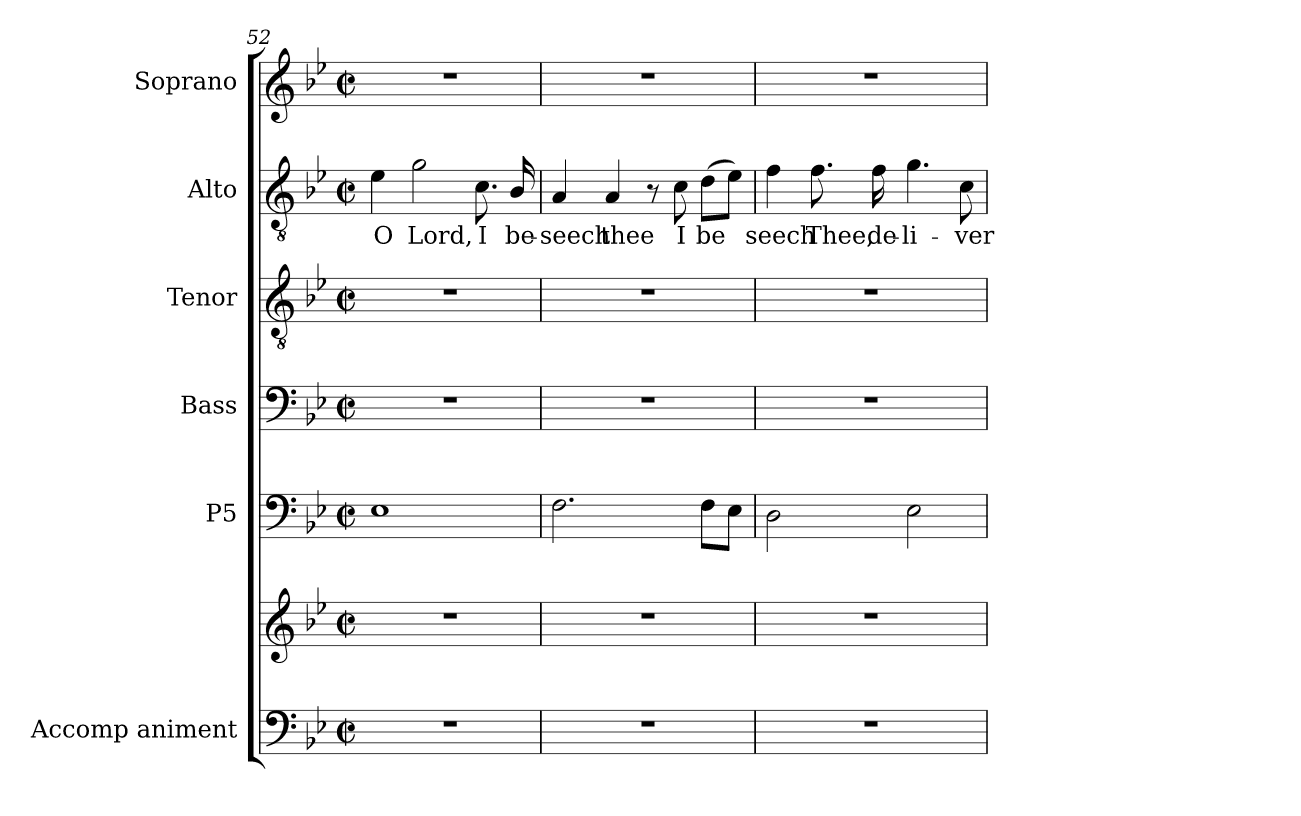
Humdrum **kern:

**kern	**kern	**kern	**kern	**kern	**kern	**text	**kern
*part6	*part6	*part5	*part4	*part3	*part2	*part2	*part1
*staff7	*staff6	*staff5	*staff4	*staff3	*staff2	*staff2	*staff1
*I"Accomp animent	*	*I"P5	*I"Bass	*I"Tenor	*I"Alto	*	*I"Soprano
*	*	*	*I'B.	*I'T.	*I'A.	*	*I'S.
*clefF4	*clefG2	*clefF4	*clefF4	*clefGv2	*clefGv2	*	*clefG2
*	*	*	*	*ITrd7c12	*ITrd7c12	*	*
*k[b-e-]	*k[b-e-]	*k[b-e-]	*k[b-e-]	*k[b-e-]	*k[b-e-]	*	*k[b-e-]
*B-:	*B-:	*B-:	*B-:	*B-:	*B-:	*	*B-:
*M2/2	*M2/2	*M2/2	*M2/2	*M2/2	*M2/2	*	*M2/2
*met(c|)	*met(c|)	*met(c|)	*met(c|)	*met(c|)	*met(c|)	*	*met(c|)
=52	=52	=52	=52	=52	=52	=52	=52
!	!	!	!	!	!	!LO:LY:b:color=#000000	!
1r	1r	1E-i	1r	1r	4E-i\	O	1r
!	!	!	!	!	!	!LO:LY:b:color=#000000	!
.	.	.	.	.	2Gi\	Lord,	.
!	!	!	!	!	!	!LO:LY:b:color=#000000	!
.	.	.	.	.	8.Ci\	I	.
!	!	!	!	!	!	!LO:LY:b:color=#000000	!
.	.	.	.	.	16BB-i/	be-	.
=53	=53	=53	=53	=53	=53	=53	=53
!	!	!	!	!	!	!LO:LY:b:color=#000000	!
1r	1r	2.Fi\	1r	1r	4AAi/	-seech	1r
!	!	!	!	!	!	!LO:LY:b:color=#000000	!
.	.	.	.	.	4AAi/	thee	.
.	.	.	.	.	8r	.	.
!	!	!	!	!	!	!LO:LY:b:color=#000000	!
.	.	.	.	.	8Ci\	I	.
!	!	!	!	!	!	!LO:LY:b:color=#000000	!
.	.	8Fi\L	.	.	(8Di\L	be	.
.	.	8E-i\J	.	.	8E-i\J)	.	.
!!LO:LB:g=z
=54	=54	=54	=54	=54	=54	=54	=54
!	!	!	!	!	!	!LO:LY:b:color=#000000	!
1r	1r	2Di\	1r	1r	4Fi\	seech	1r
!	!	!	!	!	!	!LO:LY:b:color=#000000	!
.	.	.	.	.	8.Fi\	Thee,	.
!	!	!	!	!	!	!LO:LY:b:color=#000000	!
.	.	.	.	.	16Fi\	de-	.
!	!	!	!	!	!	!LO:LY:b:color=#000000	!
.	.	2E-i\	.	.	4.Gi\	-li-	.
!	!	!	!	!	!	!LO:LY:b:color=#000000	!
.	.	.	.	.	8Ci\	-ver	.
=	=	=	=	=	=	=	=
*-	*-	*-	*-	*-	*-	*-	*-
